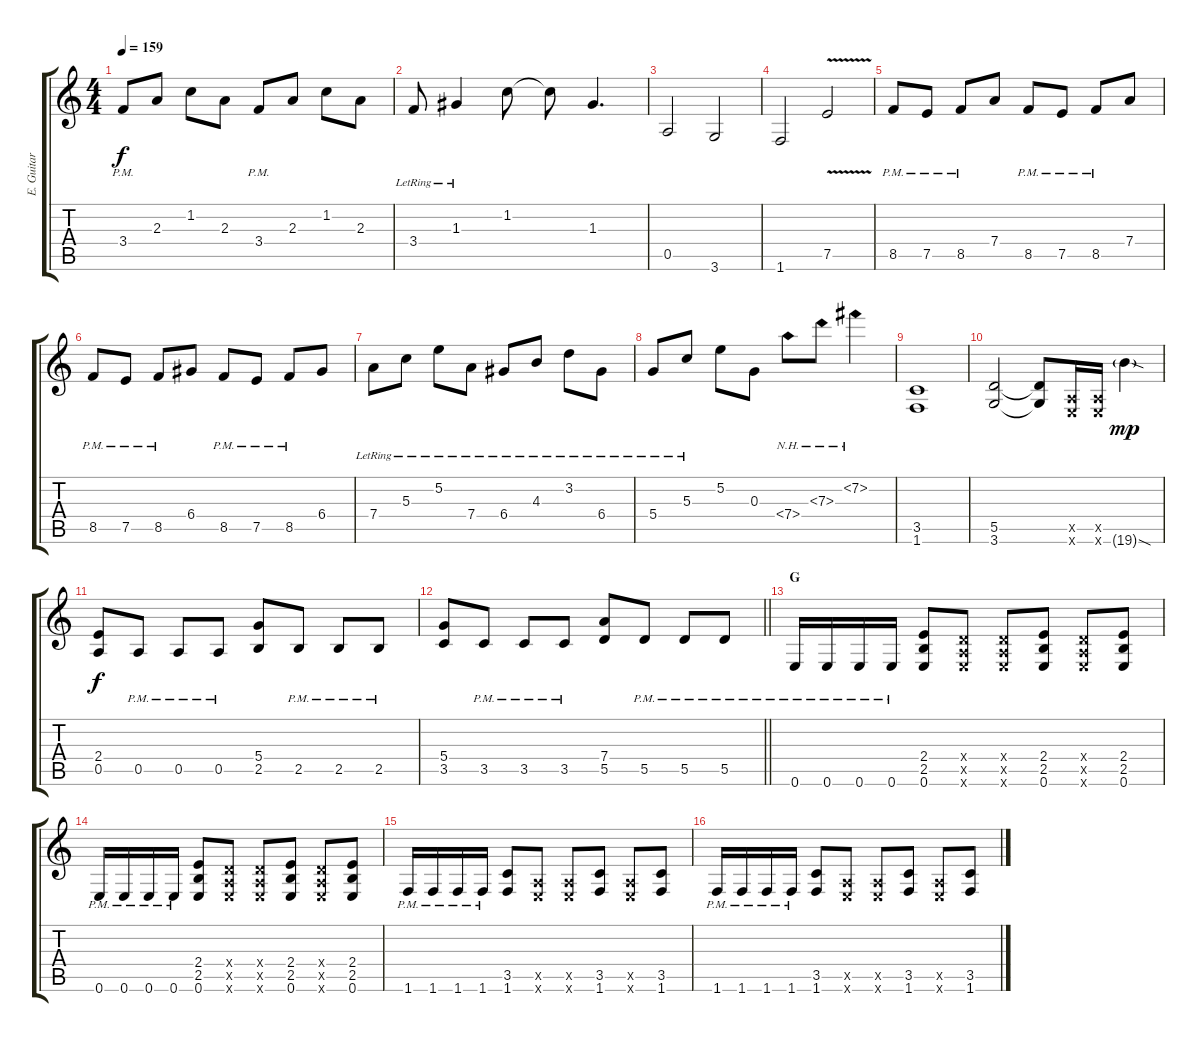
\track ("E. Guitar I" "E. Guitar ") {instrument overdrivenguitar}
\staff {score tabs}
\tuning (E4 B3 G3 D3 A2 E2) {hide}
\ts (4 4)
\tempo 159
\clef g2
\ks c
3.4{pm}.8{dy f} 2.3.8 1.2.8 2.3.8 3.4{pm}.8 2.3.8 1.2.8 2.3.8 |
3.4{lr}.8 1.3{lr}.4 1.2.8 1.2{t}.8 1.3.4{d} |
0.5.2 3.6.2 |
1.6.2 7.5{v}.2 |
8.5{pm}.8 7.5{pm}.8 8.5{pm}.8 7.4.8 8.5{pm}.8 7.5{pm}.8 8.5{pm}.8 7.4.8 |
8.5{pm}.8 7.5{pm}.8 8.5{pm}.8 6.4.8 8.5{pm}.8 7.5{pm}.8 8.5{pm}.8 6.4.8 |
7.4{lr}.8 5.3{lr}.8 5.2{lr}.8 7.4{lr}.8 6.4{lr}.8 4.3{lr}.8 3.2{lr}.8 6.4{lr}.8 |
5.4{lr}.8 5.3{lr}.8 5.2.8 0.3.8 7.4{nh}.8 7.3{nh}.8 7.2{nh}.4 |
(3.5 1.6).1 |
(5.5 3.6).2 (5.5{t} 3.6{t}).8 (0.5{x} 0.6{x}).16 (0.5{x} 0.6{x}).16 19.6{sod g}.4{dy mp} |
(2.4 0.5).8{dy f} 0.5{pm}.8 0.5{pm}.8 0.5{pm}.8 (5.4 2.5).8 2.5{pm}.8 2.5{pm}.8 2.5{pm}.8 |
\barLineRight lightlight
(5.4 3.5).8 3.5{pm}.8 3.5{pm}.8 3.5{pm}.8 (7.4 5.5).8 5.5{pm}.8 5.5{pm}.8 5.5{pm}.8 |
\section ("" "G")
0.6{pm}.16 0.6{pm}.16 0.6{pm}.16 0.6{pm}.16 (2.4 2.5 0.6).8 (0.4{x} 0.5{x} 0.6{x}).8 (0.4{x} 0.5{x} 0.6{x}).8 (2.4 2.5 0.6).8 (0.4{x} 0.5{x} 0.6{x}).8 (2.4 2.5 0.6).8 |
0.6{pm}.16 0.6{pm}.16 0.6{pm}.16 0.6{pm}.16 (2.4 2.5 0.6).8 (0.4{x} 0.5{x} 0.6{x}).8 (0.4{x} 0.5{x} 0.6{x}).8 (2.4 2.5 0.6).8 (0.4{x} 0.5{x} 0.6{x}).8 (2.4 2.5 0.6).8 |
1.6{pm}.16 1.6{pm}.16 1.6{pm}.16 1.6{pm}.16 (3.5 1.6).8 (0.5{x} 0.6{x}).8 (0.5{x} 0.6{x}).8 (3.5 1.6).8 (0.5{x} 0.6{x}).8 (3.5 1.6).8 |
1.6{pm}.16 1.6{pm}.16 1.6{pm}.16 1.6{pm}.16 (3.5 1.6).8 (0.5{x} 0.6{x}).8 (0.5{x} 0.6{x}).8 (3.5 1.6).8 (0.5{x} 0.6{x}).8 (3.5 1.6).8
